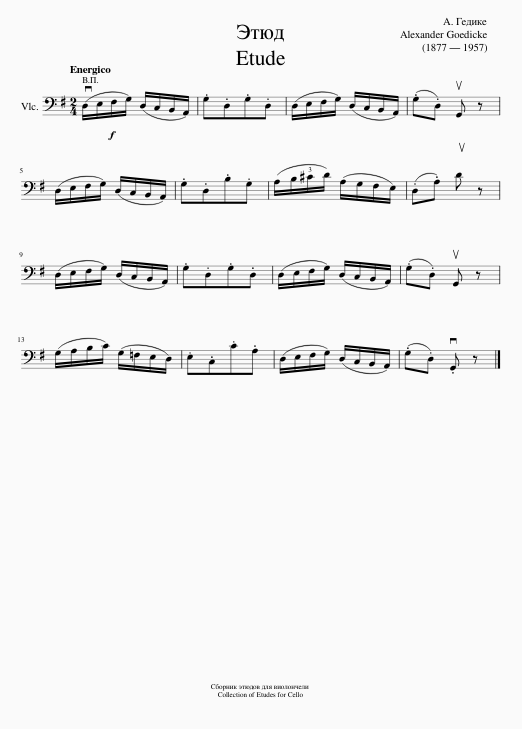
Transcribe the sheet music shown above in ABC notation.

X:1
L:1/8
Q:1/4=112
M:2/4
I:linebreak $
K:G
V:1 bass
V:1
!f! (vD,/E,/F,/G,/) (D,/C,/B,,/A,,/) | .G,.D,.G,.D, | (D,/E,/F,/G,/) (D,/C,/B,,/A,,/) | (.G,.D,) uG,, z |$ (D,/E,/F,/G,/) (D,/C,/B,,/A,,/) | %5
 .G,.D,.B,.G, | (A,/B,/!3!^C/D/) (A,/G,/F,/E,/) | (.D,.A,) uD z |$ (D,/E,/F,/G,/) (D,/C,/B,,/A,,/) | .G,.D,.G,.D, | %10
 (D,/E,/F,/G,/) (D,/C,/B,,/A,,/) | (.G,.D,) uG,, z |$ (G,/A,/B,/C/) (G,/=F,/E,/D,/) | .E,.C,.C.A, | (D,/E,/F,/G,/) (D,/C,/B,,/A,,/) | %15
 (.G,.D,) .vG,, z |] %16
